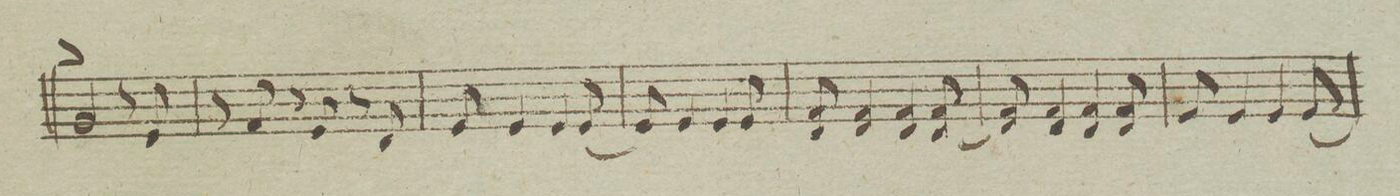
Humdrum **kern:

**kern	**dynam
*I"Violino. 2do	*
*clefG2	*
*k[b-e-a-]	*
*met(c|)	*
*M3/4	*
2g/^>	.
8r	.
8e-/	.
=88	=88
8r	.
8f/	.
8r	.
8e-/	.
8r	.
8d/	.
=89	=89
8e-/	.
4e-/	.
4e-/	.
[8e-/	.
=90	=90
8e-/]	.
4e-/	.
4e-/	.
8e-/	.
=91	=91
8d/ 8f/	.
4d/ 4f/	.
4d/ 4f/	.
[8d/ 8f/	.
=92	=92
8d/] 8f/	.
4d/ 4f/	.
4d/ 4f/	.
8d/ 8f/	.
=93	=93
8e-/	.
4e-/	.
4e-/	.
[8e-/	.
=94	=94
*-	*-
